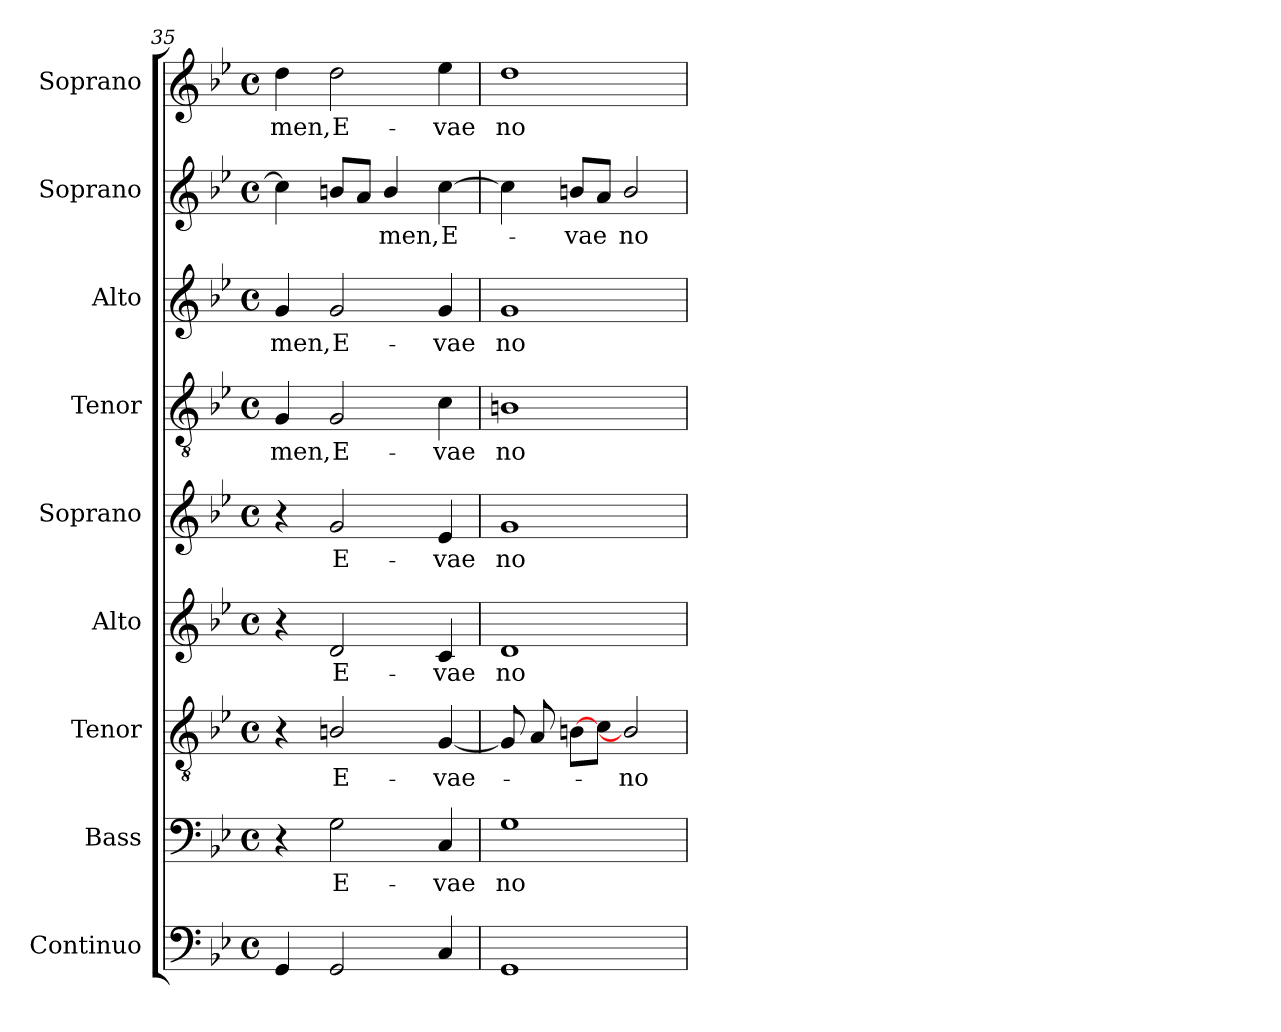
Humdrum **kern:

**kern	**kern	**text	**kern	**text	**kern	**text	**kern	**text	**kern	**text	**kern	**text	**kern	**text	**kern	**text
*part9	*part8	*part8	*part7	*part7	*part6	*part6	*part5	*part5	*part4	*part4	*part3	*part3	*part2	*part2	*part1	*part1
*staff9	*staff8	*staff8	*staff7	*staff7	*staff6	*staff6	*staff5	*staff5	*staff4	*staff4	*staff3	*staff3	*staff2	*staff2	*staff1	*staff1
*I"Continuo	*I"Bass	*	*I"Tenor	*	*I"Alto	*	*I"Soprano	*	*I"Tenor	*	*I"Alto	*	*I"Soprano	*	*I"Soprano	*
*I'Cont.	*I'B.	*	*I'T.	*	*I'A.	*	*I'S.	*	*I'T.	*	*I'A.	*	*I'S.	*	*I'S.	*
*clefF4	*clefF4	*	*clefGv2	*	*clefG2	*	*clefG2	*	*clefGv2	*	*clefG2	*	*clefG2	*	*clefG2	*
*	*	*	*ITrd7c12	*	*	*	*	*	*ITrd7c12	*	*	*	*	*	*	*
*k[b-e-]	*k[b-e-]	*	*k[b-e-]	*	*k[b-e-]	*	*k[b-e-]	*	*k[b-e-]	*	*k[b-e-]	*	*k[b-e-]	*	*k[b-e-]	*
*B-:	*B-:	*	*B-:	*	*B-:	*	*B-:	*	*B-:	*	*B-:	*	*B-:	*	*B-:	*
*M4/4	*M4/4	*	*M4/4	*	*M4/4	*	*M4/4	*	*M4/4	*	*M4/4	*	*M4/4	*	*M4/4	*
*met(c)	*met(c)	*	*met(c)	*	*met(c)	*	*met(c)	*	*met(c)	*	*met(c)	*	*met(c)	*	*met(c)	*
=35	=35	=35	=35	=35	=35	=35	=35	=35	=35	=35	=35	=35	=35	=35	=35	=35
!	!	!	!	!	!	!	!	!	!	!LO:LY:b:color=#000000	!	!	!	!	!	!
!	!	!	!	!	!	!	!	!	!	!	!	!LO:LY:b:color=#000000	!	!	!	!
!	!	!	!	!	!	!	!	!	!	!	!	!	!	!	!	!LO:LY:b:color=#000000
4GGi/	4r	.	4r	.	4r	.	4r	.	4GGi/	-men,	4gi/	-men,	4cci\]	.	4ddi\	-men,
!	!	!LO:LY:b:color=#000000	!	!	!	!	!	!	!	!	!	!	!	!	!	!
!	!	!	!	!LO:LY:b:color=#000000	!	!	!	!	!	!	!	!	!	!	!	!
!	!	!	!	!	!	!LO:LY:b:color=#000000	!	!	!	!	!	!	!	!	!	!
!	!	!	!	!	!	!	!	!LO:LY:b:color=#000000	!	!	!	!	!	!	!	!
!	!	!	!	!	!	!	!	!	!	!LO:LY:b:color=#000000	!	!	!	!	!	!
!	!	!	!	!	!	!	!	!	!	!	!	!LO:LY:b:color=#000000	!	!	!	!
!	!	!	!	!	!	!	!	!	!	!	!	!	!	!	!	!LO:LY:b:color=#000000
2GGi/	2Gi\	E-	2BBni/	E-	2di/	E-	2gi/	E-	2GGi/	E-	2gi/	E-	8bni/L	.	2ddi\	E-
.	.	.	.	.	.	.	.	.	.	.	.	.	8ai/J	.	.	.
!	!	!	!	!	!	!	!	!	!	!	!	!	!	!LO:LY:b:color=#000000	!	!
.	.	.	.	.	.	.	.	.	.	.	.	.	4bi/	-men,	.	.
!	!	!LO:LY:b:color=#000000	!	!	!	!	!	!	!	!	!	!	!	!	!	!
!	!	!	!	!LO:LY:b:color=#000000	!	!	!	!	!	!	!	!	!	!	!	!
!	!	!	!	!	!	!LO:LY:b:color=#000000	!	!	!	!	!	!	!	!	!	!
!	!	!	!	!	!	!	!	!LO:LY:b:color=#000000	!	!	!	!	!	!	!	!
!	!	!	!	!	!	!	!	!	!	!LO:LY:b:color=#000000	!	!	!	!	!	!
!	!	!	!	!	!	!	!	!	!	!	!	!LO:LY:b:color=#000000	!	!	!	!
!	!	!	!	!	!	!	!	!	!	!	!	!	!	!LO:LY:b:color=#000000	!	!
!	!	!	!	!	!	!	!	!	!	!	!	!	!	!	!	!LO:LY:b:color=#000000
4Ci/	4Ci/	-vae	[4GGi/	-vae-	4ci/	-vae	4e-i/	-vae	4Ci\	-vae	4gi/	-vae	[4cci\	E-	4ee-i\	-vae
=36	=36	=36	=36	=36	=36	=36	=36	=36	=36	=36	=36	=36	=36	=36	=36	=36
!	!	!LO:LY:b:color=#000000	!	!	!	!	!	!	!	!	!	!	!	!	!	!
!	!	!	!	!	!	!LO:LY:b:color=#000000	!	!	!	!	!	!	!	!	!	!
!	!	!	!	!	!	!	!	!LO:LY:b:color=#000000	!	!	!	!	!	!	!	!
!	!	!	!	!	!	!	!	!	!	!LO:LY:b:color=#000000	!	!	!	!	!	!
!	!	!	!	!	!	!	!	!	!	!	!	!LO:LY:b:color=#000000	!	!	!	!
!	!	!	!	!	!	!	!	!	!	!	!	!	!	!	!	!LO:LY:b:color=#000000
1GGi	1Gi	no-	8GGi/]	.	1di	no-	1gi	no-	1BBni	no-	1gi	no-	4cci\]	.	1ddi	no-
.	.	.	8AAi/	.	.	.	.	.	.	.	.	.	.	.	.	.
!	!	!	!	!	!	!	!	!	!	!	!	!	!	!LO:LY:b:color=#000000	!	!
.	.	.	[8BBni\L	.	.	.	.	.	.	.	.	.	8bni/L	-vae	.	.
.	.	.	8Ci\J	.	.	.	.	.	.	.	.	.	8ai/J	.	.	.
!	!	!	!	!LO:LY:b:color=#000000	!	!	!	!	!	!	!	!	!	!	!	!
!	!	!	!	!	!	!	!	!	!	!	!	!	!	!LO:LY:b:color=#000000	!	!
.	.	.	2BBi/]	-no-	.	.	.	.	.	.	.	.	2bi/	no-	.	.
=	=	=	=	=	=	=	=	=	=	=	=	=	=	=	=	=
*-	*-	*-	*-	*-	*-	*-	*-	*-	*-	*-	*-	*-	*-	*-	*-	*-
